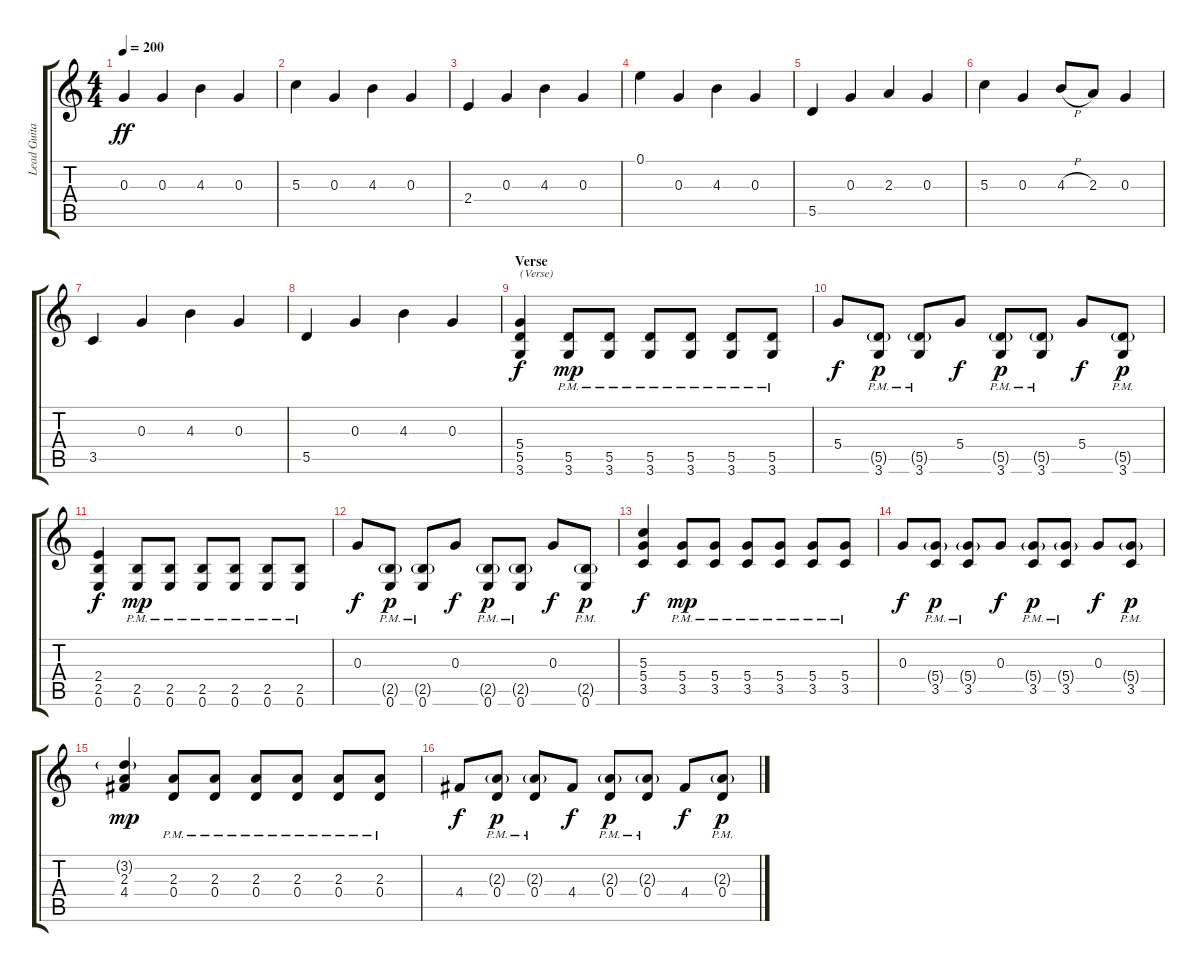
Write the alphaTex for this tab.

\track ("Lead Guitar" "Lead Guita") {instrument distortionguitar}
\staff {score tabs}
\tuning (E4 B3 G3 D3 A2 E2) {hide}
\ts (4 4)
\tempo 200
\clef g2
\ks c
0.3.4{dy ff} 0.3.4 4.3.4 0.3.4 |
5.3.4 0.3.4 4.3.4 0.3.4 |
2.4.4 0.3.4 4.3.4 0.3.4 |
0.1.4 0.3.4 4.3.4 0.3.4 |
5.5.4 0.3.4 2.3.4 0.3.4 |
5.3.4 0.3.4 4.3{h}.8 2.3.8 0.3.4 |
3.5.4 0.3.4 4.3.4 0.3.4 |
5.5.4 0.3.4 4.3.4 0.3.4 |
\section ("" "Verse")
(5.4 5.5 3.6).4{txt "(Verse)" dy f} (5.5{pm} 3.6{pm}).8{dy mp} (5.5{pm} 3.6{pm}).8 (5.5{pm} 3.6{pm}).8 (5.5{pm} 3.6{pm}).8 (5.5{pm} 3.6{pm}).8 (5.5{pm} 3.6{pm}).8 |
5.4.8{dy f} (5.5{g pm} 3.6{pm}).8{dy p} (5.5{g pm} 3.6{pm}).8 5.4.8{dy f} (5.5{g pm} 3.6{pm}).8{dy p} (5.5{g pm} 3.6{pm}).8 5.4.8{dy f} (5.5{g pm} 3.6{pm}).8{dy p} |
(2.4 2.5 0.6).4{dy f} (2.5{pm} 0.6{pm}).8{dy mp} (2.5{pm} 0.6{pm}).8 (2.5{pm} 0.6{pm}).8 (2.5{pm} 0.6{pm}).8 (2.5{pm} 0.6{pm}).8 (2.5{pm} 0.6{pm}).8 |
0.3.8{dy f} (2.5{g pm} 0.6{pm}).8{dy p} (2.5{g pm} 0.6{pm}).8 0.3.8{dy f} (2.5{g pm} 0.6{pm}).8{dy p} (2.5{g pm} 0.6{pm}).8 0.3.8{dy f} (2.5{g pm} 0.6{pm}).8{dy p} |
(5.3 5.4 3.5).4{dy f} (5.4{pm} 3.5{pm}).8{dy mp} (5.4{pm} 3.5{pm}).8 (5.4{pm} 3.5{pm}).8 (5.4{pm} 3.5{pm}).8 (5.4{pm} 3.5{pm}).8 (5.4{pm} 3.5{pm}).8 |
0.3.8{dy f} (5.4{g pm} 3.5{pm}).8{dy p} (5.4{g pm} 3.5{pm}).8 0.3.8{dy f} (5.4{g pm} 3.5{pm}).8{dy p} (5.4{g pm} 3.5{pm}).8 0.3.8{dy f} (5.4{g pm} 3.5{pm}).8{dy p} |
(3.2{g} 2.3 4.4).4{dy mp} (2.3{pm} 0.4{pm}).8 (2.3{pm} 0.4{pm}).8 (2.3{pm} 0.4{pm}).8 (2.3{pm} 0.4{pm}).8 (2.3{pm} 0.4{pm}).8 (2.3{pm} 0.4{pm}).8 |
4.4.8{dy f} (2.3{g pm} 0.4{pm}).8{dy p} (2.3{g pm} 0.4{pm}).8 4.4.8{dy f} (2.3{g pm} 0.4{pm}).8{dy p} (2.3{g pm} 0.4{pm}).8 4.4.8{dy f} (2.3{g pm} 0.4{pm}).8{dy p}
